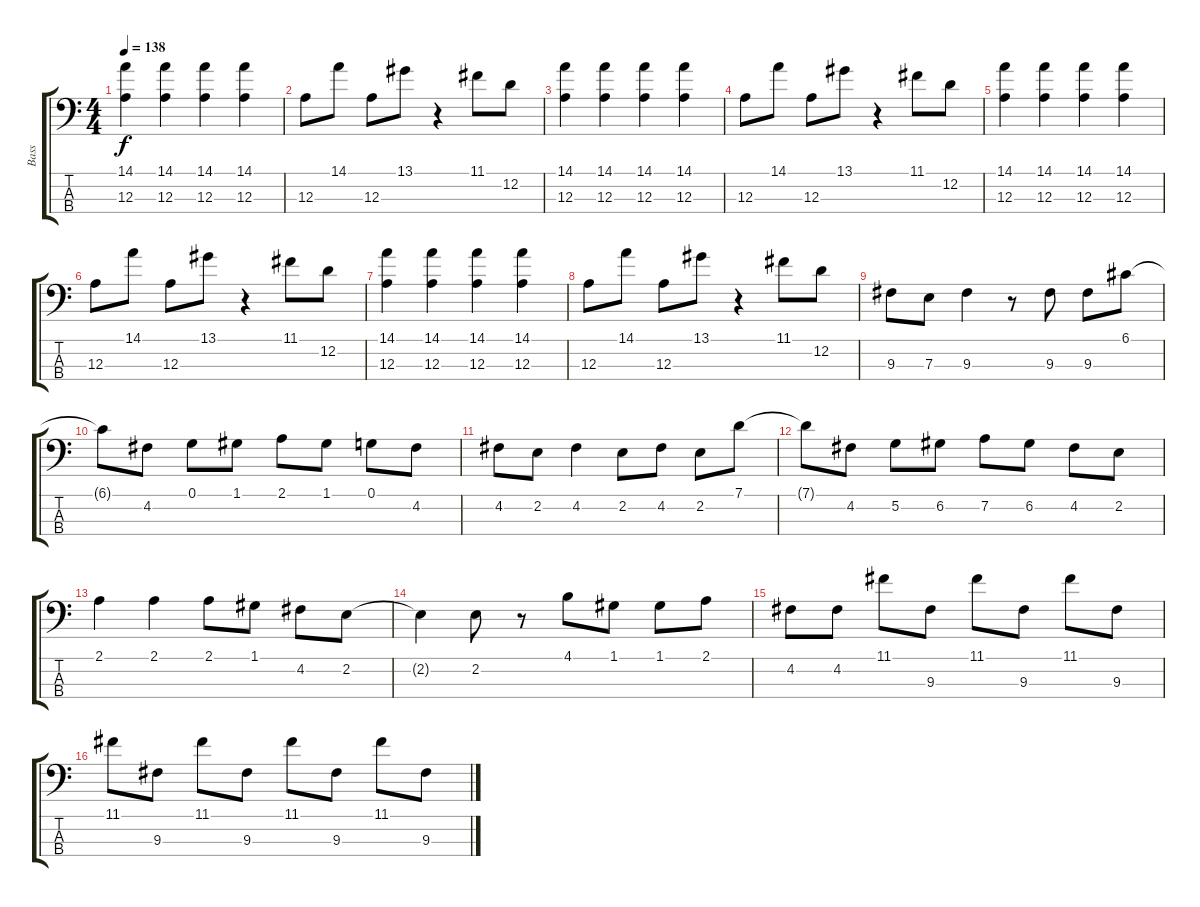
\track ("Bass" "Bass") {instrument electricbassfinger}
\staff {score tabs}
\tuning (G2 D2 A1 E1) {hide}
\ts (4 4)
\tempo 138
\clef f4
\ks c
(14.1 12.3).4{dy f} (14.1 12.3).4 (14.1 12.3).4 (14.1 12.3).4 |
12.3.8 14.1.8 12.3.8 13.1.8 r.4 11.1.8 12.2.8 |
(14.1 12.3).4 (14.1 12.3).4 (14.1 12.3).4 (14.1 12.3).4 |
12.3.8 14.1.8 12.3.8 13.1.8 r.4 11.1.8 12.2.8 |
(14.1 12.3).4 (14.1 12.3).4 (14.1 12.3).4 (14.1 12.3).4 |
12.3.8 14.1.8 12.3.8 13.1.8 r.4 11.1.8 12.2.8 |
(14.1 12.3).4 (14.1 12.3).4 (14.1 12.3).4 (14.1 12.3).4 |
12.3.8 14.1.8 12.3.8 13.1.8 r.4 11.1.8 12.2.8 |
9.3.8 7.3.8 9.3.4 r.8 9.3.8 9.3.8 6.1.8 |
6.1{t}.8 4.2.8 0.1.8 1.1.8 2.1.8 1.1.8 0.1.8 4.2.8 |
4.2.8 2.2.8 4.2.4 2.2.8 4.2.8 2.2.8 7.1.8 |
7.1{t}.8 4.2.8 5.2.8 6.2.8 7.2.8 6.2.8 4.2.8 2.2.8 |
2.1.4 2.1.4 2.1.8 1.1.8 4.2.8 2.2.8 |
2.2{t}.4 2.2.8 r.8 4.1.8 1.1.8 1.1.8 2.1.8 |
4.2.8 4.2.8 11.1.8 9.3.8 11.1.8 9.3.8 11.1.8 9.3.8 |
11.1.8 9.3.8 11.1.8 9.3.8 11.1.8 9.3.8 11.1.8 9.3.8
